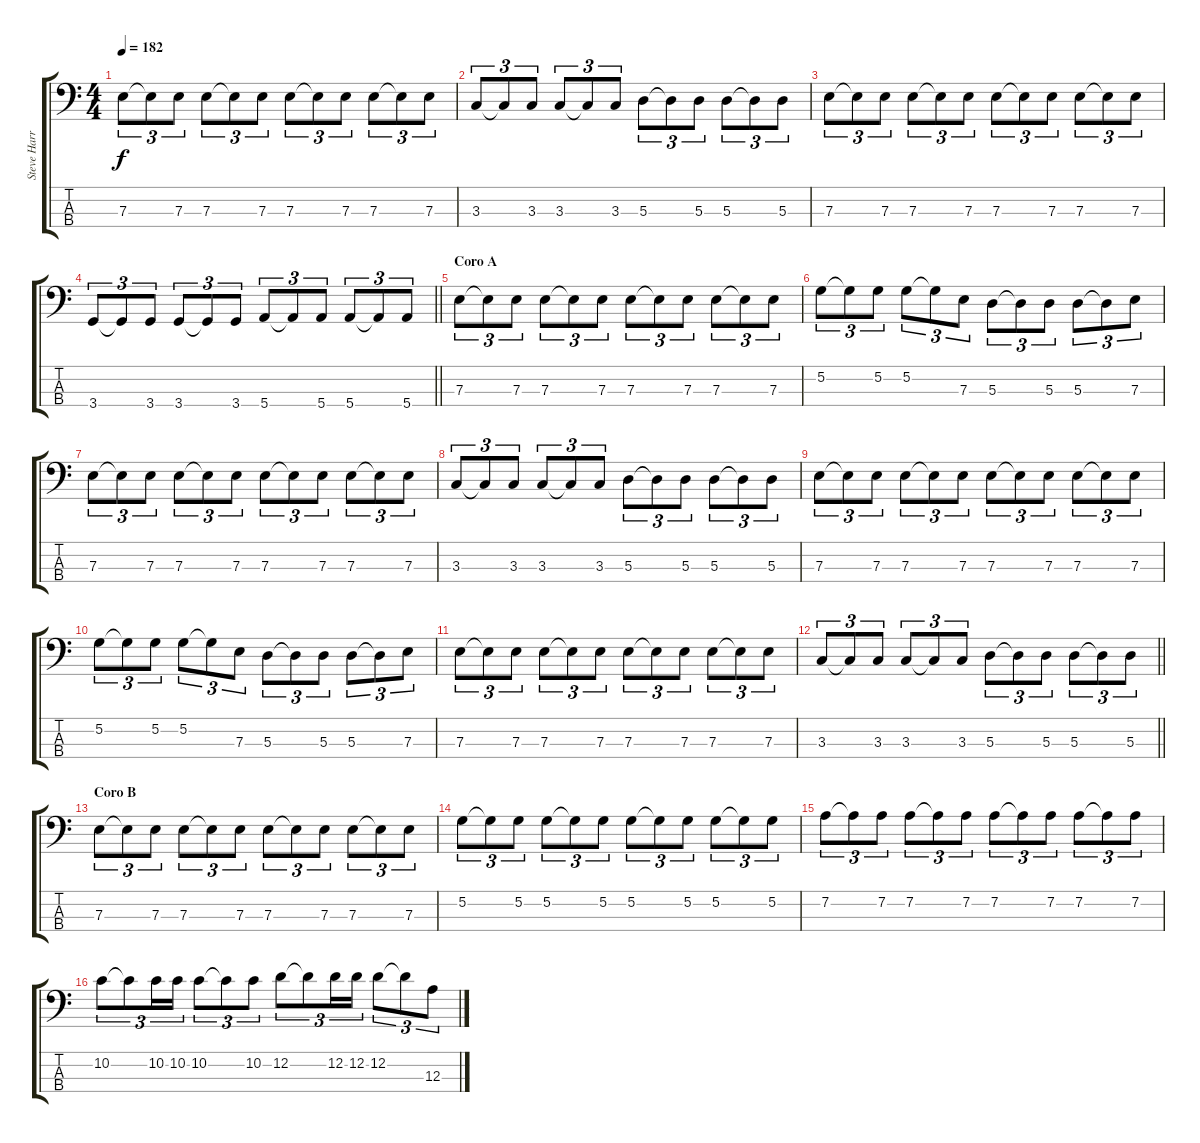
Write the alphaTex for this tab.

\track ("Steve Harris" "Steve Harr") {instrument electricbassfinger}
\staff {score tabs}
\tuning (G2 D2 A1 E1) {hide}
\ts (4 4)
\tempo 182
\clef f4
\ks c
7.3.8{tu (3 2) dy f} 7.3{t}.8{tu (3 2)} 7.3.8{tu (3 2)} 7.3.8{tu (3 2)} 7.3{t}.8{tu (3 2)} 7.3.8{tu (3 2)} 7.3.8{tu (3 2)} 7.3{t}.8{tu (3 2)} 7.3.8{tu (3 2)} 7.3.8{tu (3 2)} 7.3{t}.8{tu (3 2)} 7.3.8{tu (3 2)} |
3.3.8{tu (3 2)} 3.3{t}.8{tu (3 2)} 3.3.8{tu (3 2)} 3.3.8{tu (3 2)} 3.3{t}.8{tu (3 2)} 3.3.8{tu (3 2)} 5.3.8{tu (3 2)} 5.3{t}.8{tu (3 2)} 5.3.8{tu (3 2)} 5.3.8{tu (3 2)} 5.3{t}.8{tu (3 2)} 5.3.8{tu (3 2)} |
7.3.8{tu (3 2)} 7.3{t}.8{tu (3 2)} 7.3.8{tu (3 2)} 7.3.8{tu (3 2)} 7.3{t}.8{tu (3 2)} 7.3.8{tu (3 2)} 7.3.8{tu (3 2)} 7.3{t}.8{tu (3 2)} 7.3.8{tu (3 2)} 7.3.8{tu (3 2)} 7.3{t}.8{tu (3 2)} 7.3.8{tu (3 2)} |
\barLineRight lightlight
3.4.8{tu (3 2)} 3.4{t}.8{tu (3 2)} 3.4.8{tu (3 2)} 3.4.8{tu (3 2)} 3.4{t}.8{tu (3 2)} 3.4.8{tu (3 2)} 5.4.8{tu (3 2)} 5.4{t}.8{tu (3 2)} 5.4.8{tu (3 2)} 5.4.8{tu (3 2)} 5.4{t}.8{tu (3 2)} 5.4.8{tu (3 2)} |
\section ("" "Coro A")
7.3.8{tu (3 2)} 7.3{t}.8{tu (3 2)} 7.3.8{tu (3 2)} 7.3.8{tu (3 2)} 7.3{t}.8{tu (3 2)} 7.3.8{tu (3 2)} 7.3.8{tu (3 2)} 7.3{t}.8{tu (3 2)} 7.3.8{tu (3 2)} 7.3.8{tu (3 2)} 7.3{t}.8{tu (3 2)} 7.3.8{tu (3 2)} |
5.2.8{tu (3 2)} 5.2{t}.8{tu (3 2)} 5.2.8{tu (3 2)} 5.2.8{tu (3 2)} 5.2{t}.8{tu (3 2)} 7.3.8{tu (3 2)} 5.3.8{tu (3 2)} 5.3{t}.8{tu (3 2)} 5.3.8{tu (3 2)} 5.3.8{tu (3 2)} 5.3{t}.8{tu (3 2)} 7.3.8{tu (3 2)} |
7.3.8{tu (3 2)} 7.3{t}.8{tu (3 2)} 7.3.8{tu (3 2)} 7.3.8{tu (3 2)} 7.3{t}.8{tu (3 2)} 7.3.8{tu (3 2)} 7.3.8{tu (3 2)} 7.3{t}.8{tu (3 2)} 7.3.8{tu (3 2)} 7.3.8{tu (3 2)} 7.3{t}.8{tu (3 2)} 7.3.8{tu (3 2)} |
3.3.8{tu (3 2)} 3.3{t}.8{tu (3 2)} 3.3.8{tu (3 2)} 3.3.8{tu (3 2)} 3.3{t}.8{tu (3 2)} 3.3.8{tu (3 2)} 5.3.8{tu (3 2)} 5.3{t}.8{tu (3 2)} 5.3.8{tu (3 2)} 5.3.8{tu (3 2)} 5.3{t}.8{tu (3 2)} 5.3.8{tu (3 2)} |
7.3.8{tu (3 2)} 7.3{t}.8{tu (3 2)} 7.3.8{tu (3 2)} 7.3.8{tu (3 2)} 7.3{t}.8{tu (3 2)} 7.3.8{tu (3 2)} 7.3.8{tu (3 2)} 7.3{t}.8{tu (3 2)} 7.3.8{tu (3 2)} 7.3.8{tu (3 2)} 7.3{t}.8{tu (3 2)} 7.3.8{tu (3 2)} |
5.2.8{tu (3 2)} 5.2{t}.8{tu (3 2)} 5.2.8{tu (3 2)} 5.2.8{tu (3 2)} 5.2{t}.8{tu (3 2)} 7.3.8{tu (3 2)} 5.3.8{tu (3 2)} 5.3{t}.8{tu (3 2)} 5.3.8{tu (3 2)} 5.3.8{tu (3 2)} 5.3{t}.8{tu (3 2)} 7.3.8{tu (3 2)} |
7.3.8{tu (3 2)} 7.3{t}.8{tu (3 2)} 7.3.8{tu (3 2)} 7.3.8{tu (3 2)} 7.3{t}.8{tu (3 2)} 7.3.8{tu (3 2)} 7.3.8{tu (3 2)} 7.3{t}.8{tu (3 2)} 7.3.8{tu (3 2)} 7.3.8{tu (3 2)} 7.3{t}.8{tu (3 2)} 7.3.8{tu (3 2)} |
\barLineRight lightlight
3.3.8{tu (3 2)} 3.3{t}.8{tu (3 2)} 3.3.8{tu (3 2)} 3.3.8{tu (3 2)} 3.3{t}.8{tu (3 2)} 3.3.8{tu (3 2)} 5.3.8{tu (3 2)} 5.3{t}.8{tu (3 2)} 5.3.8{tu (3 2)} 5.3.8{tu (3 2)} 5.3{t}.8{tu (3 2)} 5.3.8{tu (3 2)} |
\section ("" "Coro B")
7.3.8{tu (3 2)} 7.3{t}.8{tu (3 2)} 7.3.8{tu (3 2)} 7.3.8{tu (3 2)} 7.3{t}.8{tu (3 2)} 7.3.8{tu (3 2)} 7.3.8{tu (3 2)} 7.3{t}.8{tu (3 2)} 7.3.8{tu (3 2)} 7.3.8{tu (3 2)} 7.3{t}.8{tu (3 2)} 7.3.8{tu (3 2)} |
5.2.8{tu (3 2)} 5.2{t}.8{tu (3 2)} 5.2.8{tu (3 2)} 5.2.8{tu (3 2)} 5.2{t}.8{tu (3 2)} 5.2.8{tu (3 2)} 5.2.8{tu (3 2)} 5.2{t}.8{tu (3 2)} 5.2.8{tu (3 2)} 5.2.8{tu (3 2)} 5.2{t}.8{tu (3 2)} 5.2.8{tu (3 2)} |
7.2.8{tu (3 2)} 7.2{t}.8{tu (3 2)} 7.2.8{tu (3 2)} 7.2.8{tu (3 2)} 7.2{t}.8{tu (3 2)} 7.2.8{tu (3 2)} 7.2.8{tu (3 2)} 7.2{t}.8{tu (3 2)} 7.2.8{tu (3 2)} 7.2.8{tu (3 2)} 7.2{t}.8{tu (3 2)} 7.2.8{tu (3 2)} |
10.2.8{tu (3 2)} 10.2{t}.8{tu (3 2)} 10.2.16{tu (3 2)} 10.2.16{tu (3 2)} 10.2.8{tu (3 2)} 10.2{t}.8{tu (3 2)} 10.2.8{tu (3 2)} 12.2.8{tu (3 2)} 12.2{t}.8{tu (3 2)} 12.2.16{tu (3 2)} 12.2.16{tu (3 2)} 12.2.8{tu (3 2)} 12.2{t}.8{tu (3 2)} 12.3.8{tu (3 2)}
